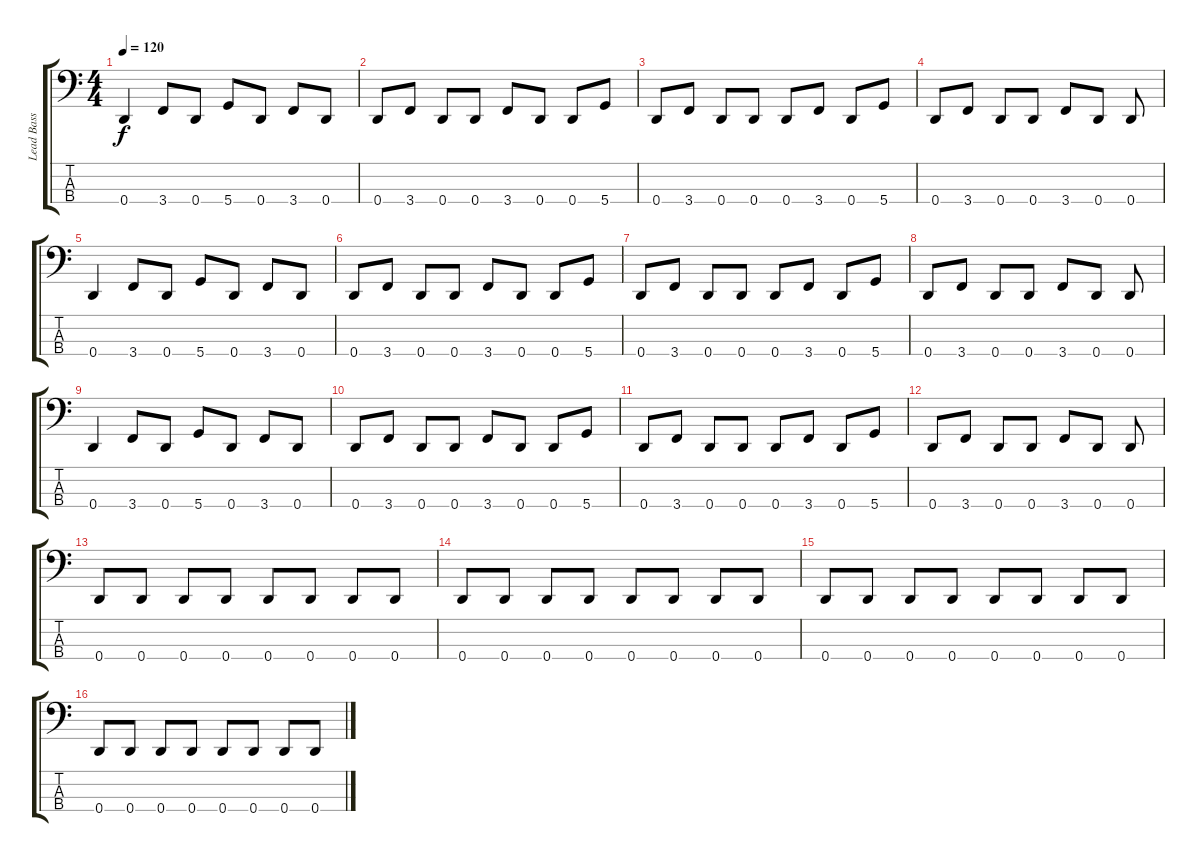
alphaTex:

\track ("Lead Bass" "Lead Bass") {instrument electricbassfinger}
\staff {score tabs}
\tuning (G2 D2 A1 D1) {hide}
\ts (4 4)
\tempo 120
\clef f4
\ks c
0.4.4{dy f} 3.4.8 0.4.8 5.4.8 0.4.8 3.4.8 0.4.8 |
0.4.8 3.4.8 0.4.8 0.4.8 3.4.8 0.4.8 0.4.8 5.4.8 |
0.4.8 3.4.8 0.4.8 0.4.8 0.4.8 3.4.8 0.4.8 5.4.8 |
0.4.8 3.4.8 0.4.8 0.4.8 3.4.8 0.4.8 0.4.8 |
0.4.4 3.4.8 0.4.8 5.4.8 0.4.8 3.4.8 0.4.8 |
0.4.8 3.4.8 0.4.8 0.4.8 3.4.8 0.4.8 0.4.8 5.4.8 |
0.4.8 3.4.8 0.4.8 0.4.8 0.4.8 3.4.8 0.4.8 5.4.8 |
0.4.8 3.4.8 0.4.8 0.4.8 3.4.8 0.4.8 0.4.8 |
0.4.4 3.4.8 0.4.8 5.4.8 0.4.8 3.4.8 0.4.8 |
0.4.8 3.4.8 0.4.8 0.4.8 3.4.8 0.4.8 0.4.8 5.4.8 |
0.4.8 3.4.8 0.4.8 0.4.8 0.4.8 3.4.8 0.4.8 5.4.8 |
0.4.8 3.4.8 0.4.8 0.4.8 3.4.8 0.4.8 0.4.8 |
0.4.8 0.4.8 0.4.8 0.4.8 0.4.8 0.4.8 0.4.8 0.4.8 |
0.4.8 0.4.8 0.4.8 0.4.8 0.4.8 0.4.8 0.4.8 0.4.8 |
0.4.8 0.4.8 0.4.8 0.4.8 0.4.8 0.4.8 0.4.8 0.4.8 |
0.4.8 0.4.8 0.4.8 0.4.8 0.4.8 0.4.8 0.4.8 0.4.8
